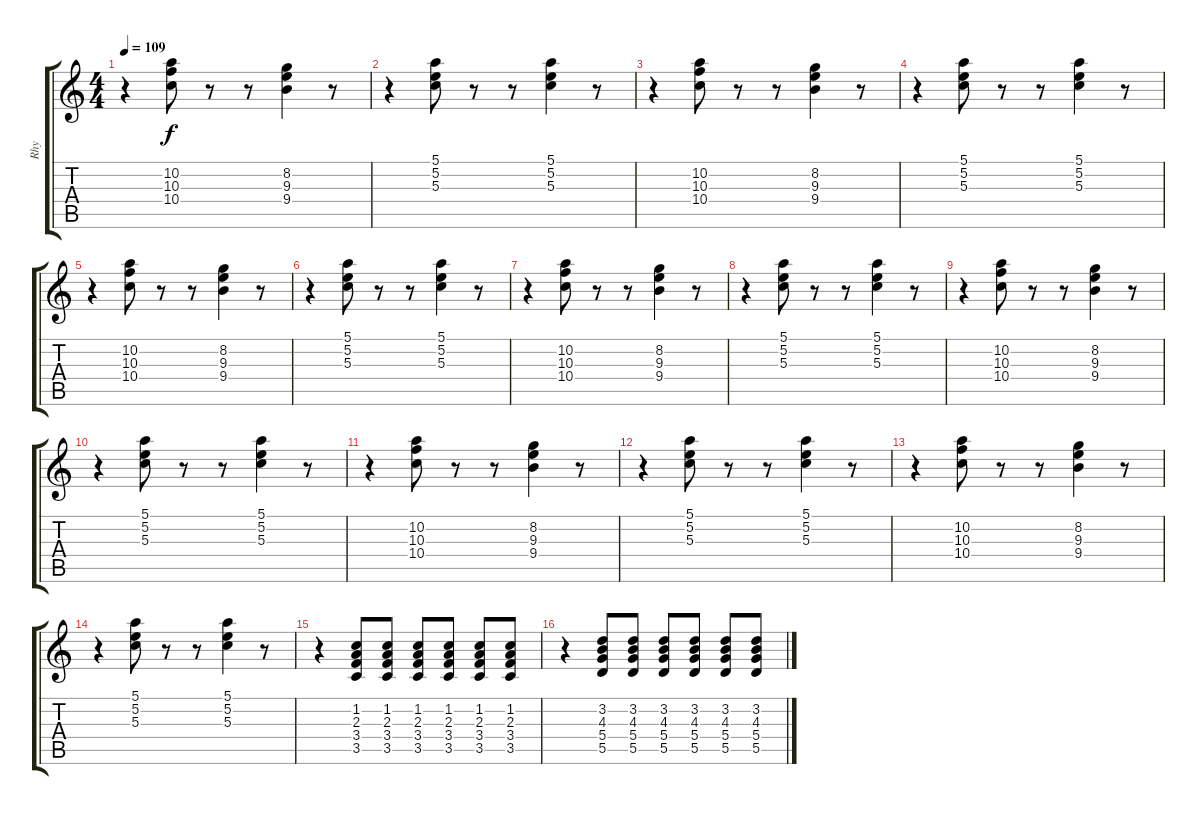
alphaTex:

\track ("Rhy" "Rhy") {instrument overdrivenguitar}
\staff {score tabs}
\tuning (E4 B3 G3 D3 A2 E2) {hide}
\ts (4 4)
\tempo 109
\clef g2
\ks c
r.4{dy f instrument overdrivenguitar} (10.2 10.3 10.4).8 r.8 r.8 (8.2 9.3 9.4).4 r.8 |
r.4 (5.1 5.2 5.3).8 r.8 r.8 (5.1 5.2 5.3).4 r.8 |
r.4 (10.2 10.3 10.4).8 r.8 r.8 (8.2 9.3 9.4).4 r.8 |
r.4 (5.1 5.2 5.3).8 r.8 r.8 (5.1 5.2 5.3).4 r.8 |
r.4 (10.2 10.3 10.4).8 r.8 r.8 (8.2 9.3 9.4).4 r.8 |
r.4 (5.1 5.2 5.3).8 r.8 r.8 (5.1 5.2 5.3).4 r.8 |
r.4 (10.2 10.3 10.4).8 r.8 r.8 (8.2 9.3 9.4).4 r.8 |
r.4 (5.1 5.2 5.3).8 r.8 r.8 (5.1 5.2 5.3).4 r.8 |
r.4 (10.2 10.3 10.4).8 r.8 r.8 (8.2 9.3 9.4).4 r.8 |
r.4 (5.1 5.2 5.3).8 r.8 r.8 (5.1 5.2 5.3).4 r.8 |
r.4 (10.2 10.3 10.4).8 r.8 r.8 (8.2 9.3 9.4).4 r.8 |
r.4 (5.1 5.2 5.3).8 r.8 r.8 (5.1 5.2 5.3).4 r.8 |
r.4 (10.2 10.3 10.4).8 r.8 r.8 (8.2 9.3 9.4).4 r.8 |
r.4 (5.1 5.2 5.3).8 r.8 r.8 (5.1 5.2 5.3).4 r.8 |
r.4 (1.2 2.3 3.4 3.5).8 (1.2 2.3 3.4 3.5).8 (1.2 2.3 3.4 3.5).8 (1.2 2.3 3.4 3.5).8 (1.2 2.3 3.4 3.5).8 (1.2 2.3 3.4 3.5).8 |
r.4 (3.2 4.3 5.4 5.5).8 (3.2 4.3 5.4 5.5).8 (3.2 4.3 5.4 5.5).8 (3.2 4.3 5.4 5.5).8 (3.2 4.3 5.4 5.5).8 (3.2 4.3 5.4 5.5).8
